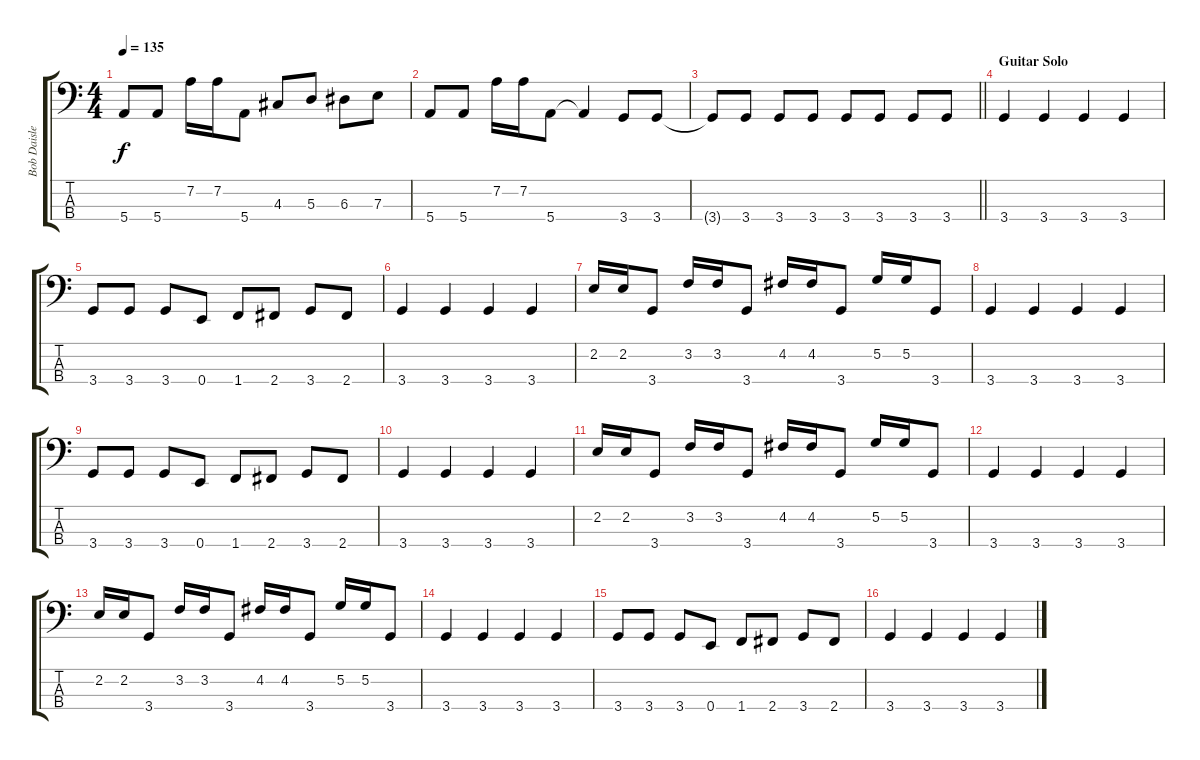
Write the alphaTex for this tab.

\track ("Bob Daisley" "Bob Daisle") {instrument slapbass1}
\staff {score tabs}
\tuning (G2 D2 A1 E1) {hide}
\ts (4 4)
\tempo 135
\clef f4
\ks c
5.4.8{dy f} 5.4.8 7.2.16 7.2.16 5.4.8 4.3.8 5.3.8 6.3.8 7.3.8 |
5.4.8 5.4.8 7.2.16 7.2.16 5.4.8 5.4{t}.4 3.4.8 3.4.8 |
\barLineRight lightlight
3.4{t}.8 3.4.8 3.4.8 3.4.8 3.4.8 3.4.8 3.4.8 3.4.8 |
\section ("" "Guitar Solo")
3.4.4 3.4.4 3.4.4 3.4.4 |
3.4.8 3.4.8 3.4.8 0.4.8 1.4.8 2.4.8 3.4.8 2.4.8 |
3.4.4 3.4.4 3.4.4 3.4.4 |
2.2.16 2.2.16 3.4.8 3.2.16 3.2.16 3.4.8 4.2.16 4.2.16 3.4.8 5.2.16 5.2.16 3.4.8 |
3.4.4 3.4.4 3.4.4 3.4.4 |
3.4.8 3.4.8 3.4.8 0.4.8 1.4.8 2.4.8 3.4.8 2.4.8 |
3.4.4 3.4.4 3.4.4 3.4.4 |
2.2.16 2.2.16 3.4.8 3.2.16 3.2.16 3.4.8 4.2.16 4.2.16 3.4.8 5.2.16 5.2.16 3.4.8 |
3.4.4 3.4.4 3.4.4 3.4.4 |
2.2.16 2.2.16 3.4.8 3.2.16 3.2.16 3.4.8 4.2.16 4.2.16 3.4.8 5.2.16 5.2.16 3.4.8 |
3.4.4 3.4.4 3.4.4 3.4.4 |
3.4.8 3.4.8 3.4.8 0.4.8 1.4.8 2.4.8 3.4.8 2.4.8 |
3.4.4 3.4.4 3.4.4 3.4.4
